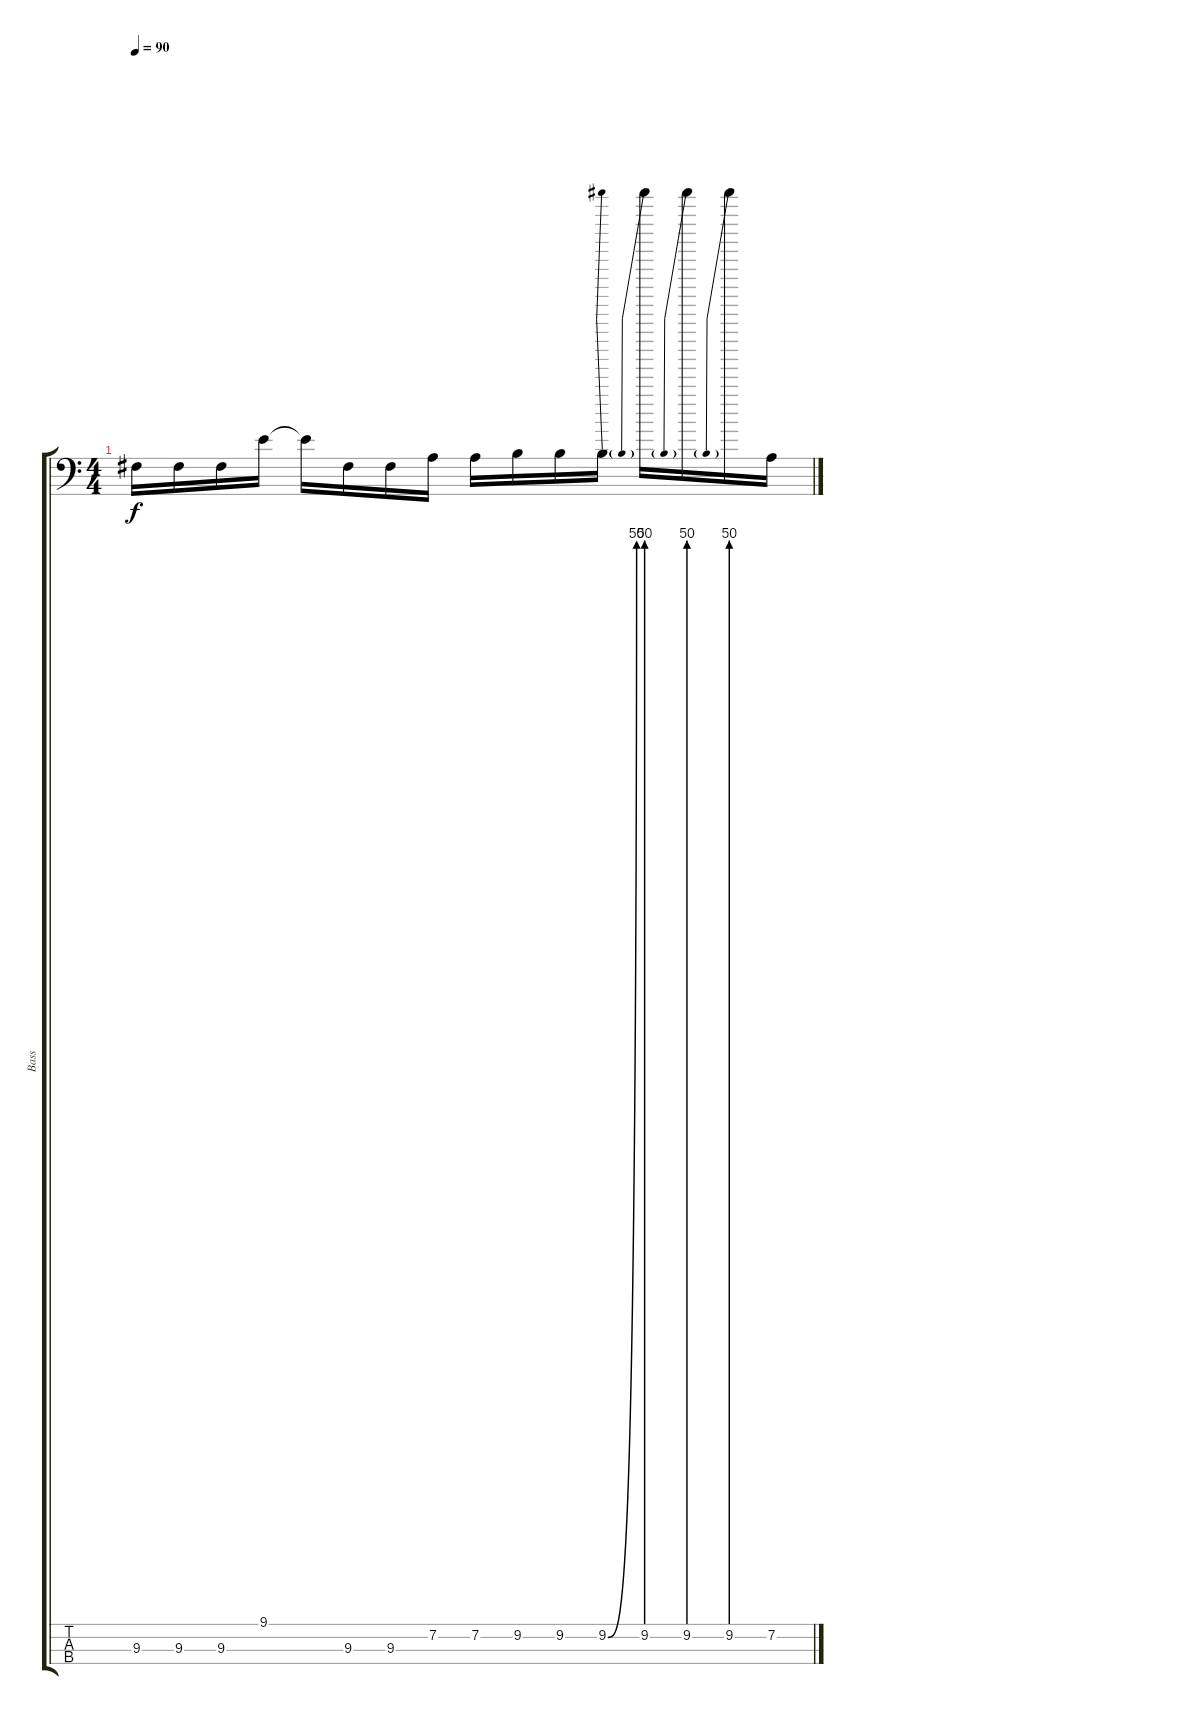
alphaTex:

\track ("Bass" "Bass") {instrument electricbassfinger}
\staff {score tabs}
\tuning (G2 D2 A1 E1) {hide}
\ts (4 4)
\tempo 90
\clef f4
\ks c
9.3.16{dy f} 9.3.16 9.3.16 9.1.16 9.1{t}.16 9.3.16 9.3.16 7.2.16 7.2.16 9.2.16 9.2.16 9.2{be (bend 0 0 300 200)}.16 9.2{be (prebend 0 200 300 200)}.16 9.2{be (prebend 0 200 300 200)}.16 9.2{be (prebend 0 200 300 200)}.16 7.2.16
